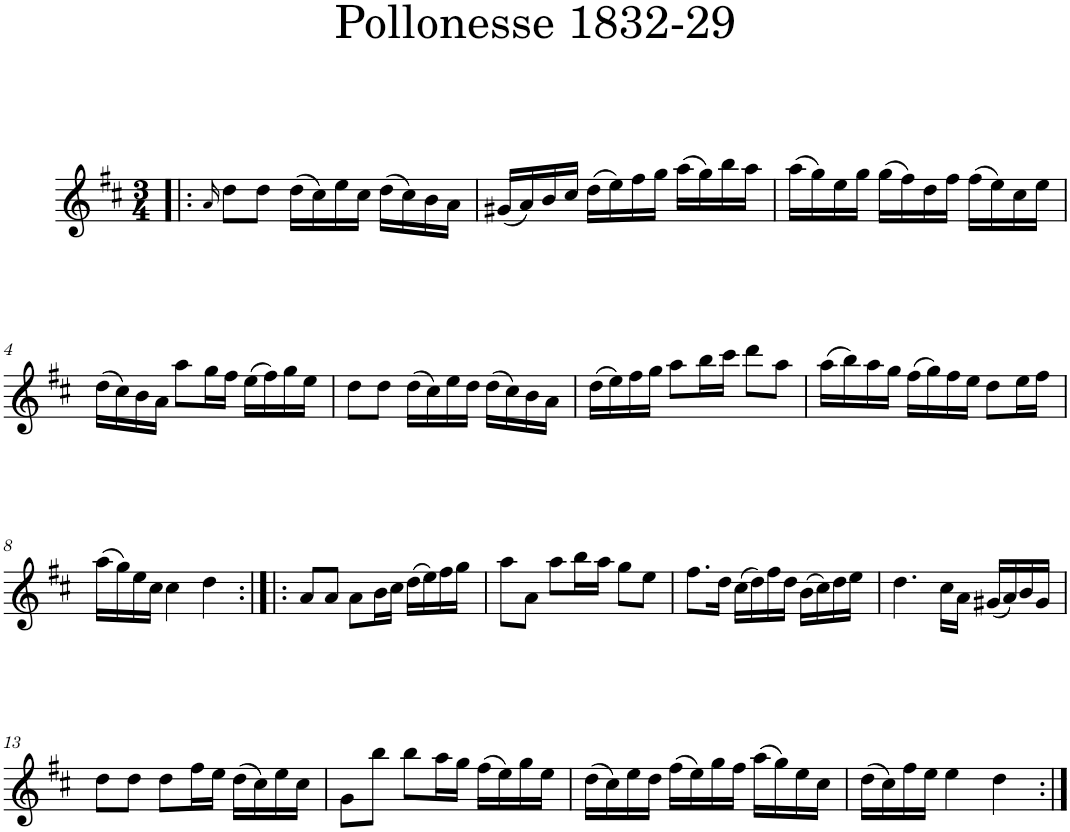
**kern
*part1
*staff1
*I"Piano
*I'Pno
*clefG2
*k[f#c#]
*D:
*M3/4
=1!|:
16qa/
8dd\L
8dd\J
(16dd\LL
16cc#\)
16ee\
16cc#\JJ
(16dd\LL
16cc#\)
16b\
16a\JJ
=2
(16g#X/LL
16a/)
16b/
16cc#/JJ
(16dd\LL
16ee\)
16ff#\
16gg\JJ
(16aa\LL
16gg\)
16bb\
16aa\JJ
=3
(16aa\LL
16gg\)
16ee\
16gg\JJ
(16gg\LL
16ff#\)
16dd\
16ff#\JJ
(16ff#\LL
16ee\)
16cc#\
16ee\JJ
!!LO:LB:g=z
=4
(16dd\LL
16cc#\)
16b\
16a\JJ
8aa\L
16gg\L
16ff#\JJ
(16ee\LL
16ff#\)
16gg\
16ee\JJ
=5
8dd\L
8dd\J
(16dd\LL
16cc#\)
16ee\
16dd\JJ
(16dd\LL
16cc#\)
16b\
16a\JJ
=6
(16dd\LL
16ee\)
16ff#\
16gg\JJ
8aa\L
16bb\L
16ccc#\JJ
8ddd\L
8aa\J
=7
(16aa\LL
16bb\)
16aa\
16gg\JJ
(16ff#\LL
16gg\)
16ff#\
16ee\JJ
8dd\L
16ee\L
16ff#\JJ
!!LO:LB:g=z
=8
(16aa\LL
16gg\)
16ee\
16cc#\JJ
4cc#\
4dd\
=9:|!|:
8a/L
8a/J
8a\L
16b\L
16cc#\JJ
(16dd\LL
16ee\)
16ff#\
16gg\JJ
=10
8aa\L
8a\J
8aa\L
16bb\L
16aa\JJ
8gg\L
8ee\J
=11
8.ff#\L
16dd\Jk
(16cc#\LL
16dd\)
16ff#\
16dd\JJ
(16b\LL
16cc#\)
16dd\
16ee\JJ
=12
4.dd\
16cc#\LL
16a\JJ
(16g#X/LL
16a/)
16b/
16g#/JJ
!!LO:LB:g=z
=13
8dd\L
8dd\J
8dd\L
16ff#\L
16ee\JJ
(16dd\LL
16cc#\)
16ee\
16cc#\JJ
=14
8g\L
8bb\J
8bb\L
16aa\L
16gg\JJ
(16ff#\LL
16ee\)
16gg\
16ee\JJ
=15
(16dd\LL
16cc#\)
16ee\
16dd\JJ
(16ff#\LL
16ee\)
16gg\
16ff#\JJ
(16aa\LL
16gg\)
16ee\
16cc#\JJ
=16
(16dd\LL
16cc#\)
16ff#\
16ee\JJ
4ee\
4dd\
=:|!
*-
